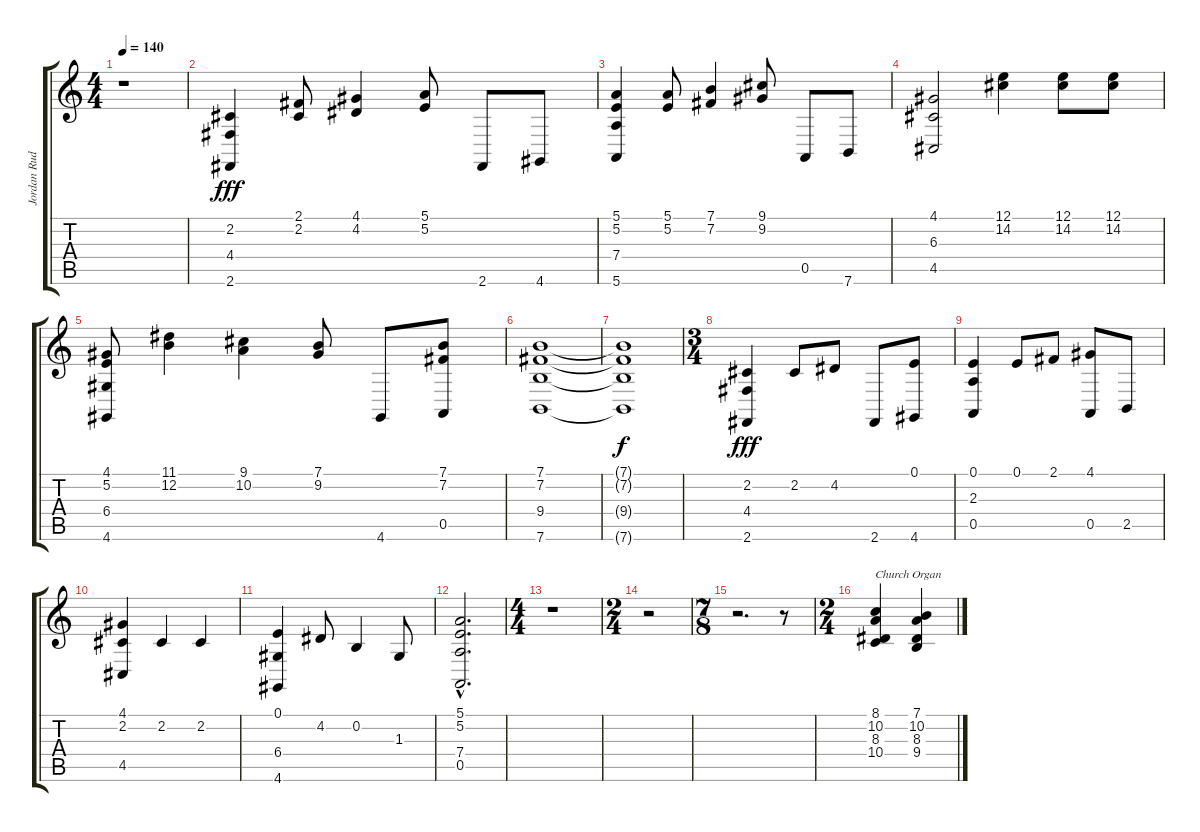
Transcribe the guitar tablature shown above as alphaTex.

\track ("Jordan Rudess - Keyboard" "Jordan Rud") {instrument stringensemble1}
\staff {score tabs}
\tuning (E4 B3 G3 D3 A2 E2) {hide}
\ts (4 4)
\tempo 140
\clef g2
\ks c
r.1{dy fff} |
(2.2 4.4 2.6).4 (2.1 2.2).8 (4.1 4.2).4 (5.1 5.2).8 2.6.8 4.6.8 |
(5.1 5.2 7.4 5.6).4 (5.1 5.2).8 (7.1 7.2).4 (9.1 9.2).8 0.5.8 7.6.8 |
(4.1 6.3 4.5).2 (12.1 14.2).4 (12.1 14.2).8 (12.1 14.2).8 |
(4.1 5.2 6.4 4.6).8 (11.1 12.2).4 (9.1 10.2).4 (7.1 9.2).8 4.6.8 (7.1 7.2 0.5).8 |
(7.1 7.2 9.4 7.6).1 |
(7.1{t} 7.2{t} 9.4{t} 7.6{t}).1{dy f} |
\ts (3 4)
(2.2 4.4 2.6).4{dy fff} 2.2.8 4.2.8 2.6.8 (0.1 4.6).8 |
(0.1 2.3 0.5).4 0.1.8 2.1.8 (4.1 0.5).8 2.5.8 |
(4.1 2.2 4.5).4 2.2.4 2.2.4 |
(0.1 6.4 4.6).4 4.2.8 0.2.4 1.3.8 |
(5.1{hac} 5.2{hac} 7.4{hac} 0.5{hac}).2{d} |
\ts (4 4)
r.1 |
\ts (2 4)
r.2 |
\ts (7 8)
r.2{d} r.8 |
\ts (2 4)
(8.1 10.2 8.3 10.4).4{txt "Church Organ" instrument churchorgan} (7.1 10.2 8.3 9.4).4
